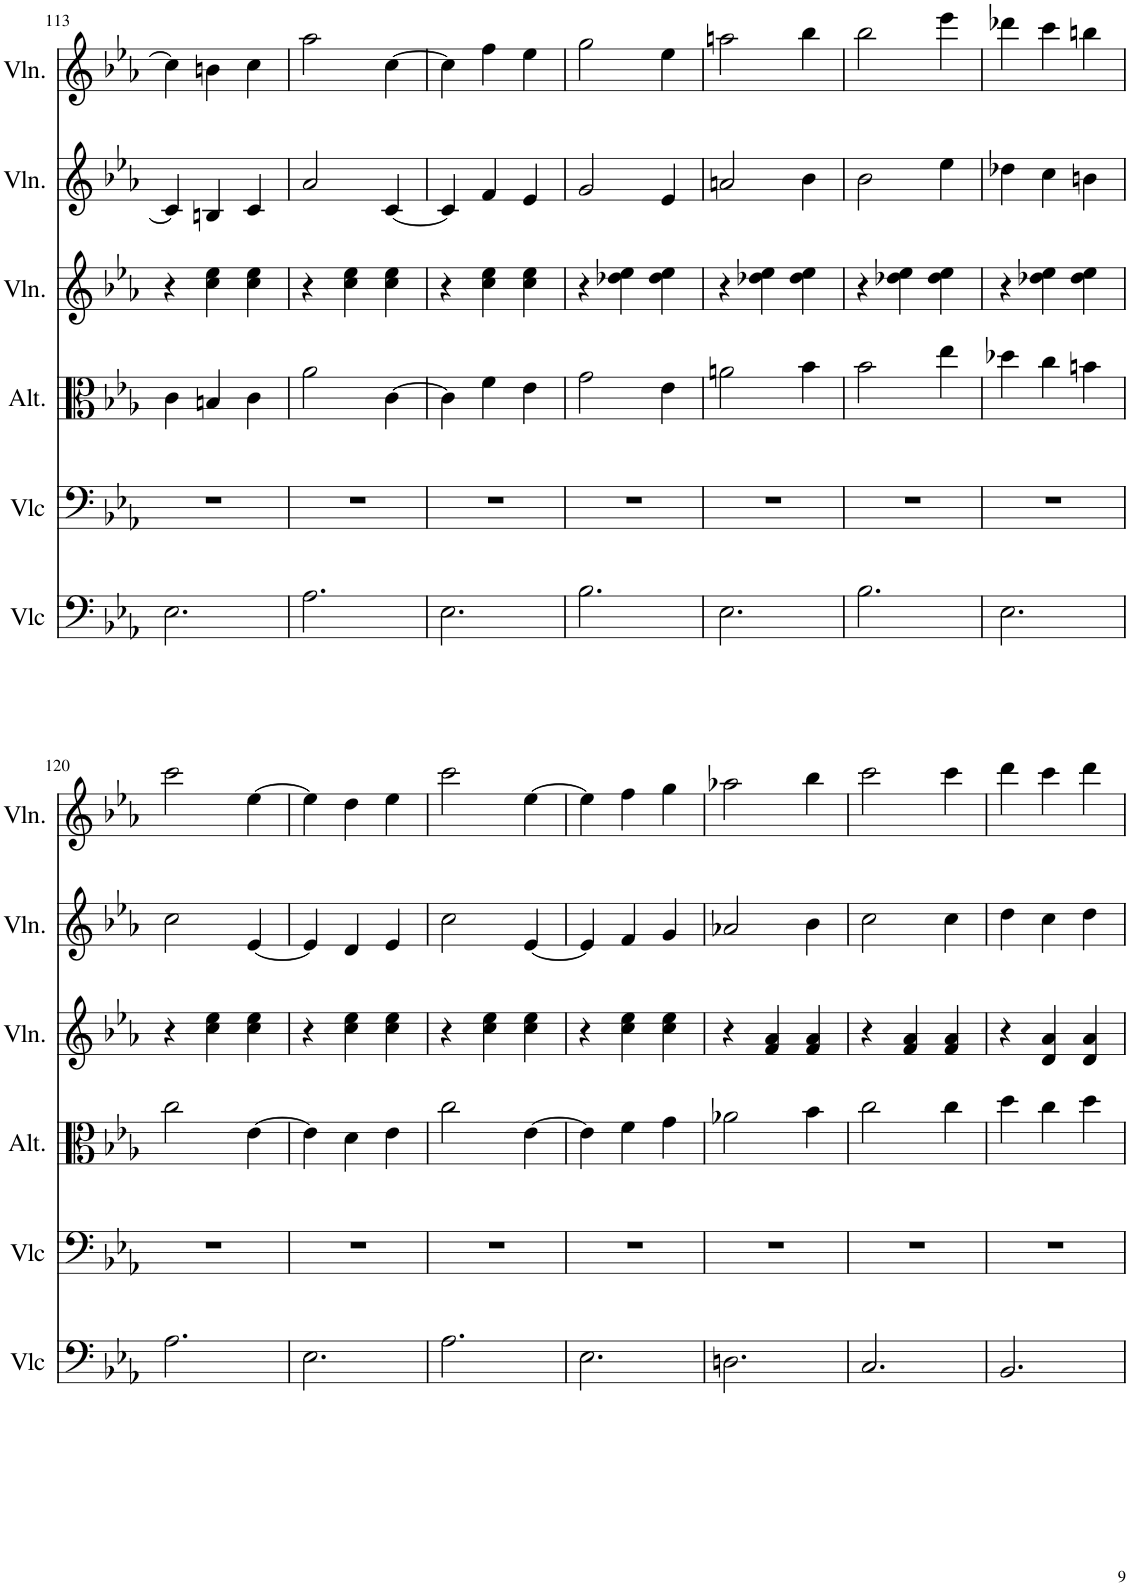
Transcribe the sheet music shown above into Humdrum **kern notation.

**kern	**kern	**kern	**kern	**kern	**kern
*part6	*part5	*part4	*part3	*part2	*part1
*staff6	*staff5	*staff4	*staff3	*staff2	*staff1
*I"2°       Violoncelle	*I"1°      Violoncelle soliste	*I"1°     Alto     Soliste	*I"3°/4°  Violon	*I"2°     Violon	*I"1°   Violon soliste
*I'Vlc	*I'Vlc	*I'Alt.	*I'Vln.	*I'Vln.	*I'Vln.
!!LO:PB:g=z
*clefF4	*clefF4	*clefC3	*clefG2	*clefG2	*clefG2
*k[b-e-a-]	*k[b-e-a-]	*k[b-e-a-]	*k[b-e-a-]	*k[b-e-a-]	*k[b-e-a-]
*M3/4	*M3/4	*M3/4	*M3/4	*M3/4	*M3/4
=113	=113	=113	=113	=113	=113
2.E-\	2.r	4c\	4r	4c/]	4cc\]
.	.	4Bn/	4cc\ 4ee-\	4Bn/	4bn\
.	.	4c\	4cc\ 4ee-\	4c/	4cc\
=114	=114	=114	=114	=114	=114
2.A-\	2.r	2a-\	4r	2a-/	2aa-\
.	.	.	4cc\ 4ee-\	.	.
.	.	[4c\	4cc\ 4ee-\	[4c/	[4cc\
=115	=115	=115	=115	=115	=115
2.E-\	2.r	4c\]	4r	4c/]	4cc\]
.	.	4f\	4cc\ 4ee-\	4f/	4ff\
.	.	4e-\	4cc\ 4ee-\	4e-/	4ee-\
=116	=116	=116	=116	=116	=116
2.B-\	2.r	2g\	4r	2g/	2gg\
.	.	.	4dd-X\ 4ee-\	.	.
.	.	4e-\	4dd-\ 4ee-\	4e-/	4ee-\
=117	=117	=117	=117	=117	=117
2.E-\	2.r	2an\	4r	2an/	2aan\
.	.	.	4dd-X\ 4ee-\	.	.
.	.	4b-\	4dd-\ 4ee-\	4b-\	4bb-\
=118	=118	=118	=118	=118	=118
2.B-\	2.r	2b-\	4r	2b-\	2bb-\
.	.	.	4dd-X\ 4ee-\	.	.
.	.	4ee-\	4dd-\ 4ee-\	4ee-\	4eee-\
=119	=119	=119	=119	=119	=119
2.E-\	2.r	4dd-X\	4r	4dd-X\	4ddd-X\
.	.	4cc\	4dd-X\ 4ee-\	4cc\	4ccc\
.	.	4bn\	4dd-\ 4ee-\	4bn\	4bbn\
!!LO:LB:g=z
=120	=120	=120	=120	=120	=120
2.A-\	2.r	2cc\	4r	2cc\	2ccc\
.	.	.	4cc\ 4ee-\	.	.
.	.	[4e-\	4cc\ 4ee-\	[4e-/	[4ee-\
=121	=121	=121	=121	=121	=121
2.E-\	2.r	4e-\]	4r	4e-/]	4ee-\]
.	.	4d\	4cc\ 4ee-\	4d/	4dd\
.	.	4e-\	4cc\ 4ee-\	4e-/	4ee-\
=122	=122	=122	=122	=122	=122
2.A-\	2.r	2cc\	4r	2cc\	2ccc\
.	.	.	4cc\ 4ee-\	.	.
.	.	[4e-\	4cc\ 4ee-\	[4e-/	[4ee-\
=123	=123	=123	=123	=123	=123
2.E-\	2.r	4e-\]	4r	4e-/]	4ee-\]
.	.	4f\	4cc\ 4ee-\	4f/	4ff\
.	.	4g\	4cc\ 4ee-\	4g/	4gg\
=124	=124	=124	=124	=124	=124
2.Dn\	2.r	2a-X\	4r	2a-X/	2aa-X\
.	.	.	4f/ 4a-/	.	.
.	.	4b-\	4f/ 4a-/	4b-\	4bb-\
=125	=125	=125	=125	=125	=125
2.C/	2.r	2cc\	4r	2cc\	2ccc\
.	.	.	4f/ 4a-/	.	.
.	.	4cc\	4f/ 4a-/	4cc\	4ccc\
=126	=126	=126	=126	=126	=126
2.BB-/	2.r	4dd\	4r	4dd\	4ddd\
.	.	4cc\	4d/ 4a-/	4cc\	4ccc\
.	.	4dd\	4d/ 4a-/	4dd\	4ddd\
=	=	=	=	=	=
*-	*-	*-	*-	*-	*-
